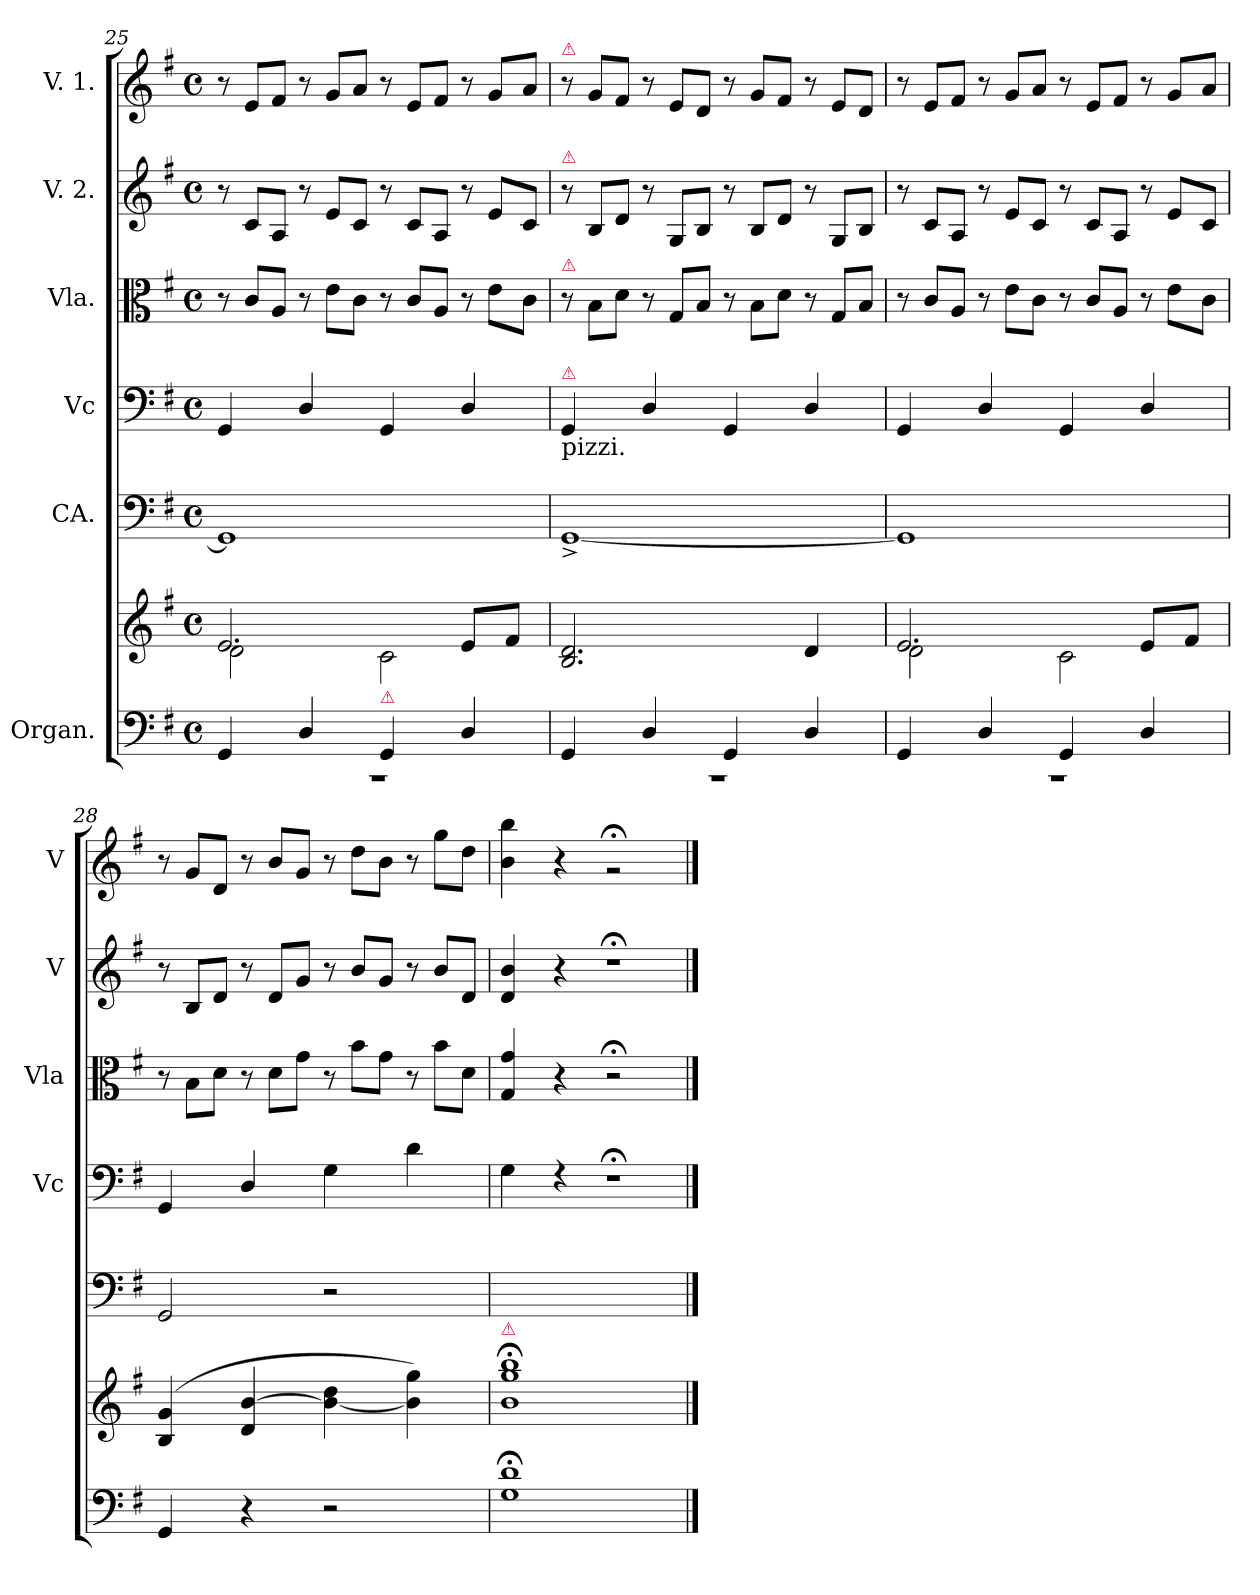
**kern	**kern	**kern	**kern	**kern	**kern	**kern
*part6	*part6	*part5	*part4	*part3	*part2	*part1
*staff7	*staff6	*staff5	*staff4	*staff3	*staff2	*staff1
*I"Organ.	*	*I"CA.	*I"Vc	*I"Vla.	*I"V. 2.	*I"V. 1.
*	*	*	*I'Vc	*I'Vla	*I'V	*I'V
*clefF4	*clefG2	*clefF4	*clefF4	*clefC3	*clefG2	*clefG2
*k[f#]	*k[f#]	*k[f#]	*k[f#]	*k[f#]	*k[f#]	*k[f#]
*M4/4	*M4/4	*M4/4	*M4/4	*M4/4	*M4/4	*M4/4
*met(c)	*met(c)	*met(c)	*met(c)	*met(c)	*met(c)	*met(c)
=25	=25	=25	=25	=25	=25	=25
*^	*^	*	*	*	*	*
*	*	*	*	*	*	*Xtuplet	*Xtuplet	*Xtuplet
4GG/	1r	2.e/	2d\	1GG]	4GG/	12r	12r	12r
.	.	.	.	.	.	12c/L	12c/L	12e/L
.	.	.	.	.	.	12A/J	12A/J	12f#/J
4D/	.	.	.	.	4D/	12r	12r	12r
.	.	.	.	.	.	12e\L	12e/L	12g/L
.	.	.	.	.	.	12c\J	12c/J	12a/J
!LO:TX:a:color=crimson:t=⚠	!	!	!	!	!	!	!	!
4GG/	.	.	2c\	.	4GG/	12r	12r	12r
.	.	.	.	.	.	12c/L	12c/L	12e/L
.	.	.	.	.	.	12A/J	12A/J	12f#/J
4D/	.	8e/L	.	.	4D/	12r	12r	12r
.	.	.	.	.	.	12e\L	12e/L	12g/L
.	.	8f#/J	.	.	.	.	.	.
.	.	.	.	.	.	12c\J	12c/J	12a/J
*	*	*v	*v	*	*	*	*	*
=26	=26	=26	=26	=26	=26	=26	=26
!	!	!	!	!	!	!	!LO:TX:a:color=crimson:t=⚠
!	!	!	!	!	!	!LO:TX:a:color=crimson:t=⚠	!
!	!	!	!	!	!LO:TX:a:color=crimson:t=⚠	!	!
!	!	!	!	!LO:TX:a:color=crimson:t=⚠	!	!	!
!	!	!	!	!LO:TX:b:t=pizzi.	!	!	!
4GG/	1r	2.B/ 2.d/	[1GG^>	4GG/	12r	12r	12r
.	.	.	.	.	12B\L	12B/L	12g/L
.	.	.	.	.	12d\J	12d/J	12f#/J
4D/	.	.	.	4D/	12r	12r	12r
.	.	.	.	.	12G/L	12G/L	12e/L
.	.	.	.	.	12B/J	12B/J	12d/J
4GG/	.	.	.	4GG/	12r	12r	12r
.	.	.	.	.	12B\L	12B/L	12g/L
.	.	.	.	.	12d\J	12d/J	12f#/J
4D/	.	4d/	.	4D/	12r	12r	12r
.	.	.	.	.	12G/L	12G/L	12e/L
.	.	.	.	.	12B/J	12B/J	12d/J
=27	=27	=27	=27	=27	=27	=27	=27
!	!	!LO:N:vis=2	!	!	!	!	!
*	*	*^	*	*	*	*	*
4GG/	1r	2.e/	2d\	1GG]	4GG/	12r	12r	12r
.	.	.	.	.	.	12c/L	12c/L	12e/L
.	.	.	.	.	.	12A/J	12A/J	12f#/J
4D/	.	.	.	.	4D/	12r	12r	12r
.	.	.	.	.	.	12e\L	12e/L	12g/L
.	.	.	.	.	.	12c\J	12c/J	12a/J
4GG/	.	.	2c\	.	4GG/	12r	12r	12r
.	.	.	.	.	.	12c/L	12c/L	12e/L
.	.	.	.	.	.	12A/J	12A/J	12f#/J
4D/	.	8e/L	.	.	4D/	12r	12r	12r
.	.	.	.	.	.	12e\L	12e/L	12g/L
.	.	8f#/J	.	.	.	.	.	.
.	.	.	.	.	.	12c\J	12c/J	12a/J
*v	*v	*	*	*	*	*	*	*
*	*v	*v	*	*	*	*	*
=28	=28	=28	=28	=28	=28	=28
4GG/	(4B/ 4g/	2GG/	4GG/	12r	12r	12r
.	.	.	.	12B\L	12B/L	12g/L
.	.	.	.	12d\J	12d/J	12d/J
4r	4d/ [4b/	.	4D/	12r	12r	12r
.	.	.	.	12d\L	12d/L	12b/L
.	.	.	.	12g\J	12g/J	12g/J
2r	4b_\ 4dd\	2r	4G\	12r	12r	12r
.	.	.	.	12b\L	12b/L	12dd\L
.	.	.	.	12g\J	12g/J	12b\J
.	4b]\ 4gg\)	.	4d\	12r	12r	12r
.	.	.	.	12b\L	12b/L	12gg\L
.	.	.	.	12d\J	12d/J	12dd\J
=29	=29	=29	=29	=29	=29	=29
!	!LO:TX:a:color=crimson:t=⚠	!	!	!	!	!
1G;< 1d;<	1b;< 1gg;< 1bb;<	1ryy	4G\	4G/ 4g/	4d/ 4b/	4b\ 4bb\
.	.	.	4rF	4r	4r	4r
!	!	!	!LO:N:vis=1	!	!LO:N:vis=1	!
.	.	.	2r;<	2r;<	2r;<	2r;<g
==	==	==	==	==	==	==
*-	*-	*-	*-	*-	*-	*-
